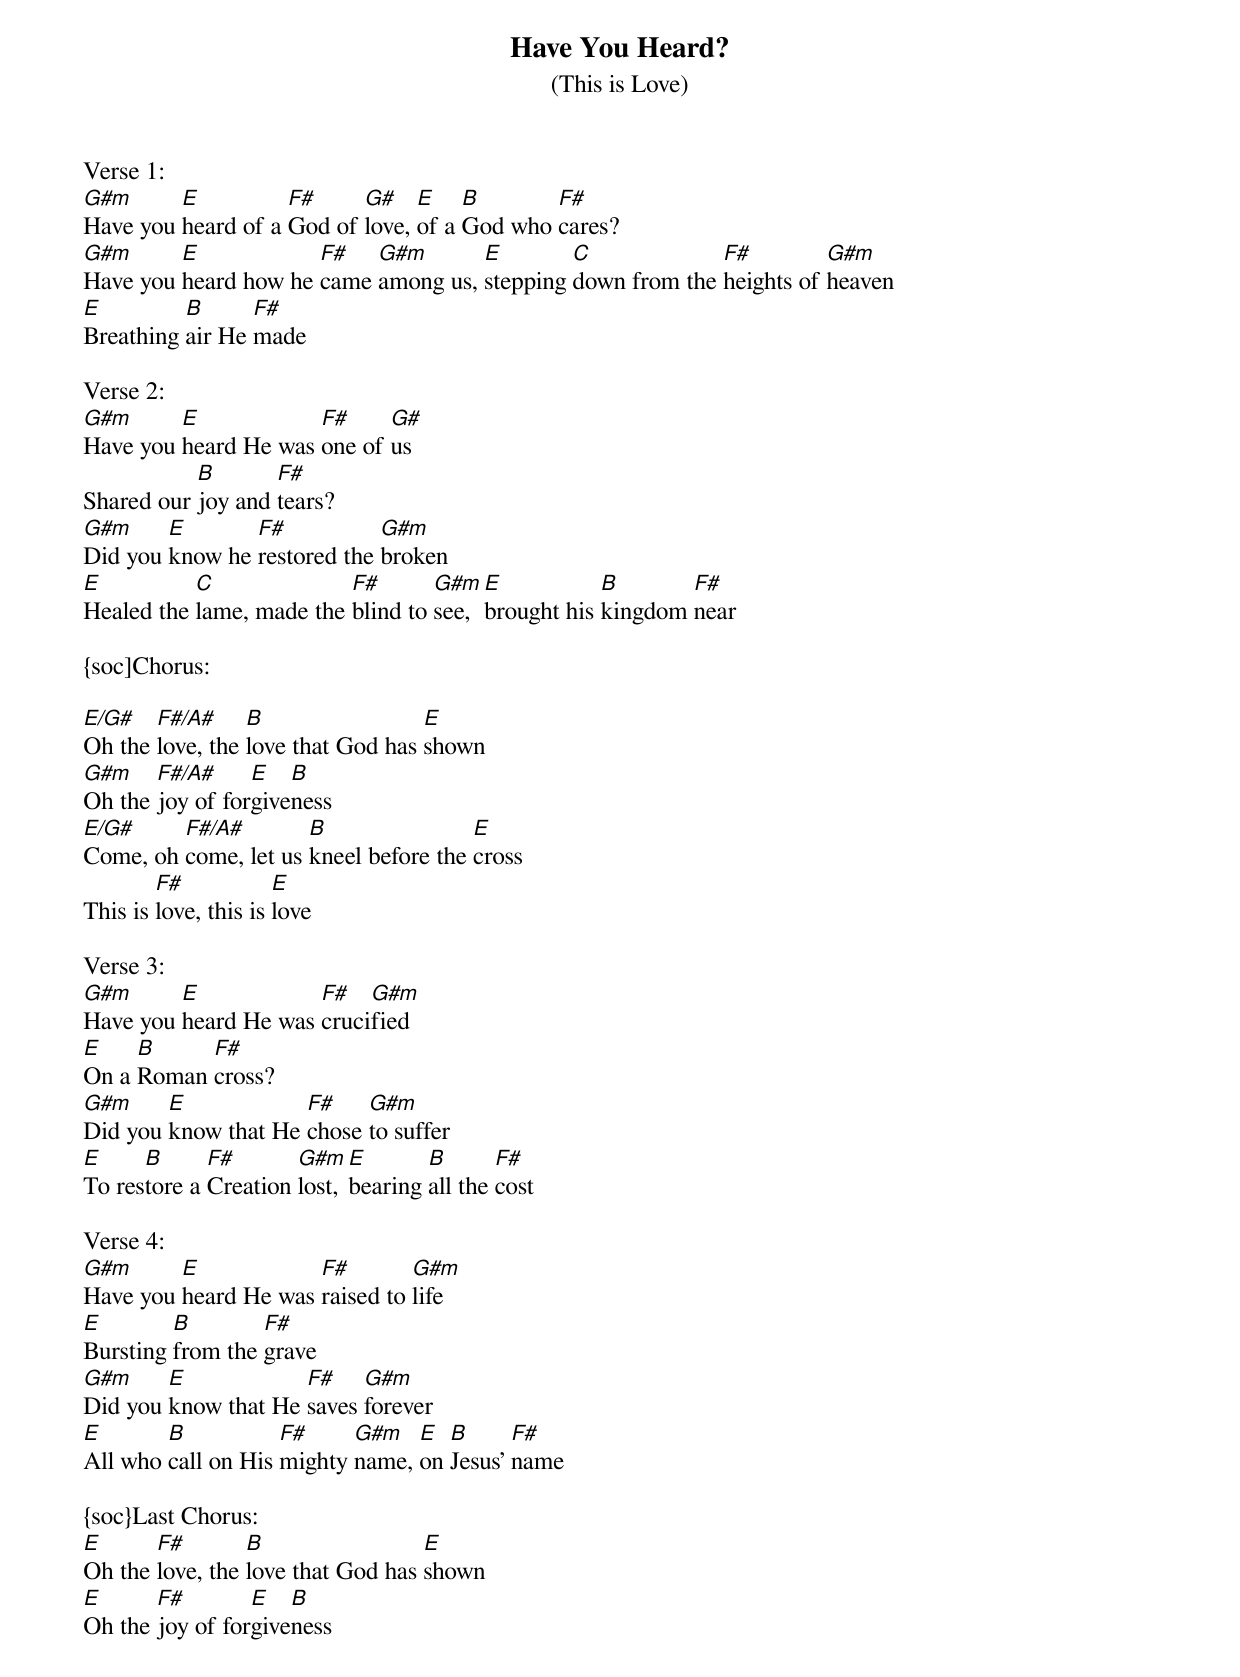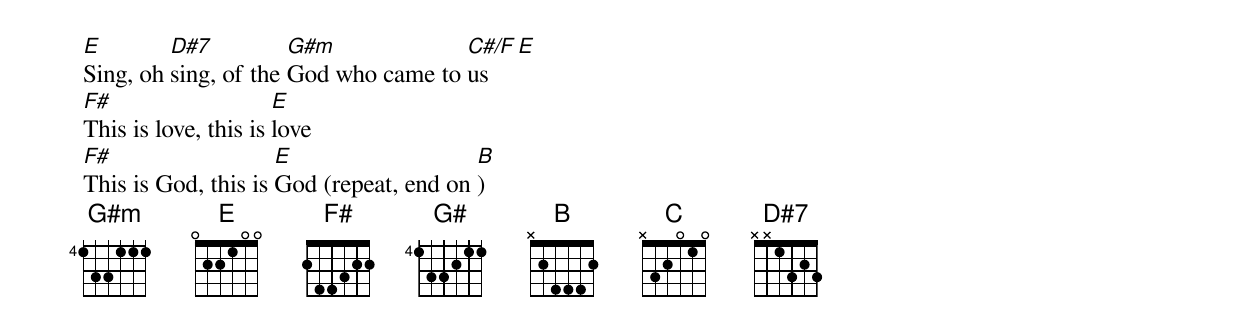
{t: Have You Heard?}
{st: (This is Love)}


Verse 1:
[G#m]Have you [E]heard of a [F#]God of [G#]love, [E]of a [B]God who [F#]cares?
[G#m]Have you [E]heard how he [F#]came [G#m]among us, [E]stepping [C]down from the [F#]heights of [G#m]heaven
[E]Breathing [B]air He [F#]made

Verse 2:
[G#m]Have you [E]heard He was [F#]one of [G#]us
Shared our [B]joy and [F#]tears?
[G#m]Did you [E]know he [F#]restored the [G#m]broken
[E]Healed the [C]lame, made the [F#]blind to [G#m]see, [E]brought his [B]kingdom [F#]near

{soc]Chorus:

[E/G#]Oh the [F#/A#]love, the [B]love that God has [E]shown
[G#m]Oh the [F#/A#]joy of for[E]give[B]ness
[E/G#]Come, oh [F#/A#]come, let us [B]kneel before the [E]cross
This is [F#]love, this is [E]love
{eoc}

Verse 3:
[G#m]Have you [E]heard He was [F#]cruci[G#m]fied
[E]On a [B]Roman [F#]cross?
[G#m]Did you [E]know that He [F#]chose [G#m]to suffer
[E]To res[B]tore a [F#]Creation [G#m]lost, [E]bearing [B]all the [F#]cost

Verse 4:
[G#m]Have you [E]heard He was [F#]raised to [G#m]life
[E]Bursting [B]from the [F#]grave
[G#m]Did you [E]know that He [F#]saves [G#m]forever
[E]All who [B]call on His [F#]mighty [G#m]name, [E]on [B]Jesus’ [F#]name

{soc}Last Chorus:
[E]Oh the [F#]love, the [B]love that God has [E]shown
[E]Oh the [F#]joy of for[E]give[B]ness
[E]Sing, oh [D#7]sing, of the [G#m]God who came to [C#/F]us  [E]
[F#]This is love, this is [E]love
[F#]This is God, this is [E]God (repeat, end on [B])
{eoc}
